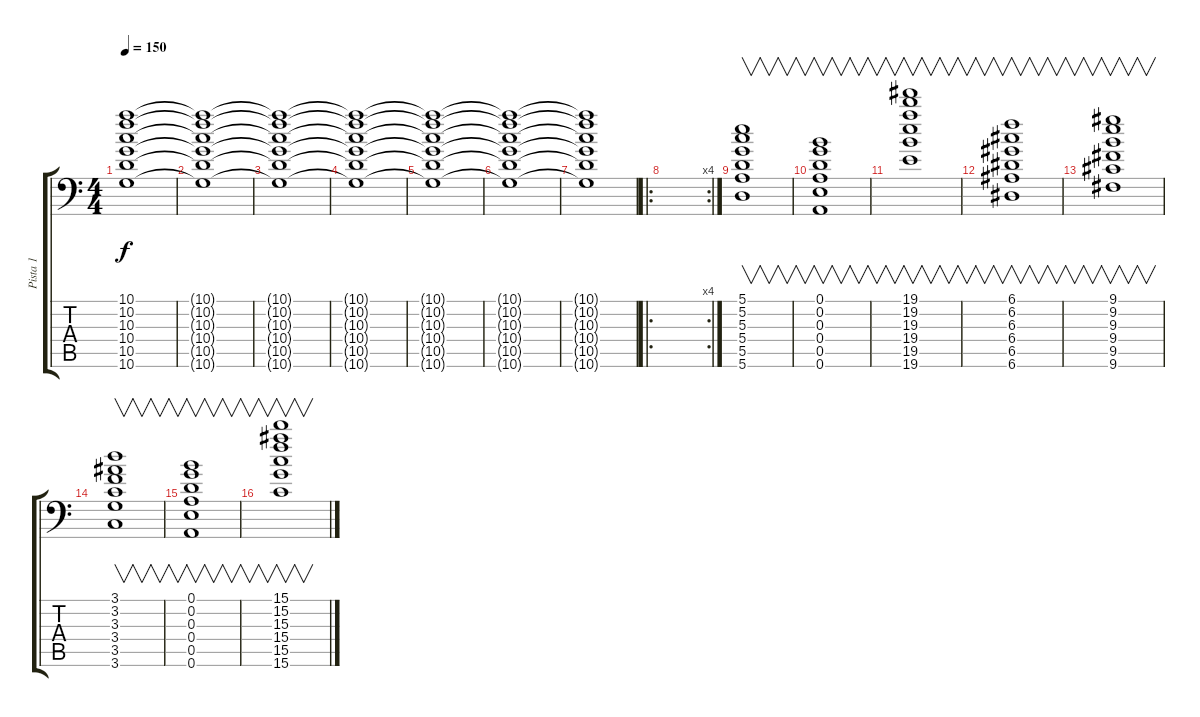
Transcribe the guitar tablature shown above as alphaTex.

\track ("Pista 1" "Pista 1") {instrument distortionguitar}
\staff {score tabs}
\tuning (B3 G3 D3 A2 E2 A1) {hide}
\ts (4 4)
\tempo 150
\clef f4
\ks c
(10.1{t} 10.2{t} 10.3{t} 10.4{t} 10.5{t} 10.6{t}).1{dy f} |
(10.1{t} 10.2{t} 10.3{t} 10.4{t} 10.5{t} 10.6{t}).1 |
(10.1{t} 10.2{t} 10.3{t} 10.4{t} 10.5{t} 10.6{t}).1 |
(10.1{t} 10.2{t} 10.3{t} 10.4{t} 10.5{t} 10.6{t}).1 |
(10.1{t} 10.2{t} 10.3{t} 10.4{t} 10.5{t} 10.6{t}).1 |
(10.1{t} 10.2{t} 10.3{t} 10.4{t} 10.5{t} 10.6{t}).1 |
(10.1{t} 10.2{t} 10.3{t} 10.4{t} 10.5{t} 10.6{t}).1 |
\ro
\rc 4
|
(5.1 5.2 5.3 5.4 5.5 5.6).1{v} |
(0.1 0.2 0.3 0.4 0.5 0.6).1{v} |
(19.1 19.2 19.3 19.4 19.5 19.6).1{v} |
(6.1 6.2 6.3 6.4 6.5 6.6).1{v} |
(9.1 9.2 9.3 9.4 9.5 9.6).1{v} |
(3.1 3.2 3.3 3.4 3.5 3.6).1{v} |
(0.1 0.2 0.3 0.4 0.5 0.6).1{v} |
(15.1 15.2 15.3 15.4 15.5 15.6).1{v}
